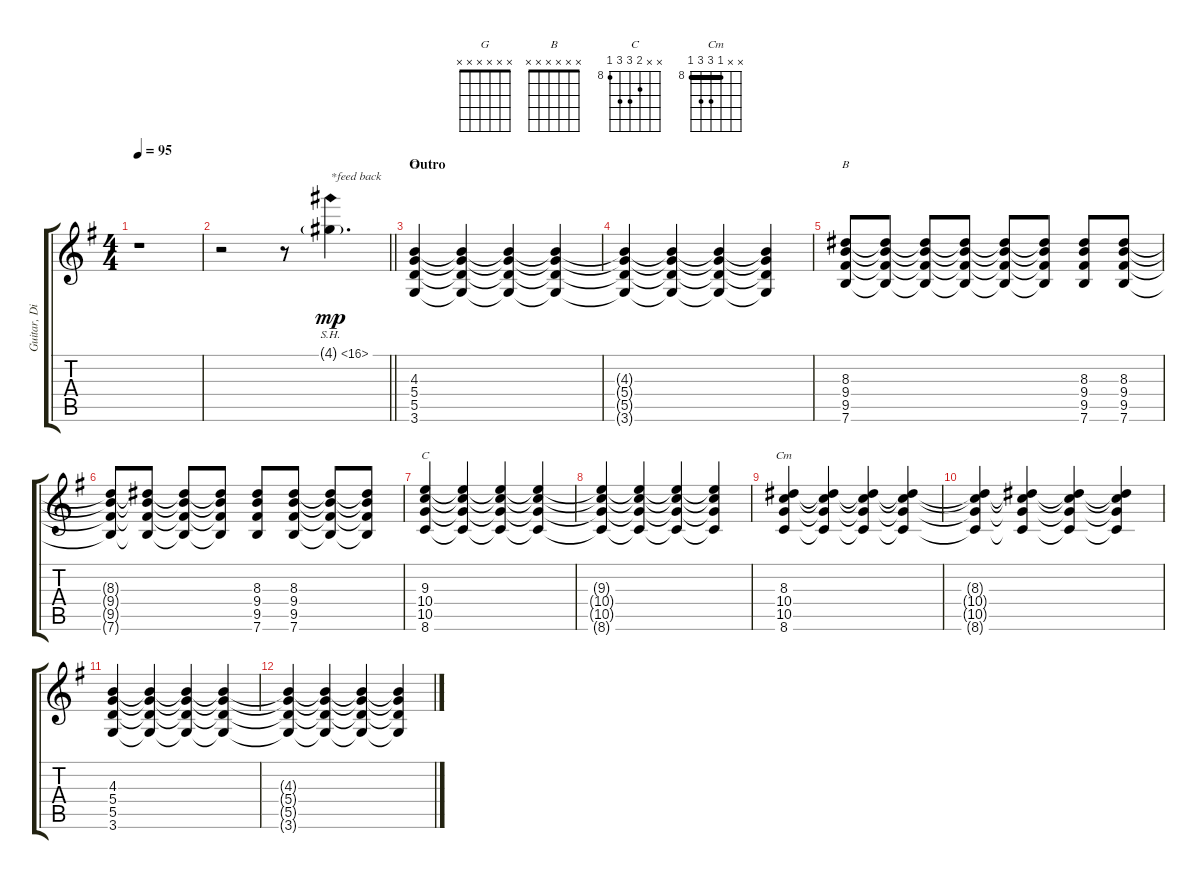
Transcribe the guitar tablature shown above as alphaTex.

\track ("Guitar, Distortion" "Guitar, Di") {instrument distortionguitar}
\staff {score tabs}
\tuning (E4 B3 G3 D3 A2 E2) {hide}
\chord ("G" x x x x x x)
\chord ("B" x x x x x x)
\chord ("C" x x 9 10 10 8) {firstfret 8}
\chord ("Cm" x x 8 10 10 8) {firstfret 8 barre 8}
\ts (4 4)
\tempo 95
\clef g2
\ks g
r.1{dy f} |
\barLineRight lightlight
r.2 r.8 4.1{sh 12 g}.4{d txt "*feed back" dy mp} |
\section ("" "Outro")
(4.3 5.4 5.5 3.6).4{ch "G"} (4.3{t} 5.4{t} 5.5{t} 3.6{t}).4 (4.3{t} 5.4{t} 5.5{t} 3.6{t}).4 (4.3{t} 5.4{t} 5.5{t} 3.6{t}).4 |
(4.3{t} 5.4{t} 5.5{t} 3.6{t}).4 (4.3{t} 5.4{t} 5.5{t} 3.6{t}).4 (4.3{t} 5.4{t} 5.5{t} 3.6{t}).4 (4.3{t} 5.4{t} 5.5{t} 3.6{t}).4 |
(8.3 9.4 9.5 7.6).8{ch "B"} (8.3{t} 9.4{t} 9.5{t} 7.6{t}).8 (8.3{t} 9.4{t} 9.5{t} 7.6{t}).8 (8.3{t} 9.4{t} 9.5{t} 7.6{t}).8 (8.3{t} 9.4{t} 9.5{t} 7.6{t}).8 (8.3{t} 9.4{t} 9.5{t} 7.6{t}).8 (8.3 9.4 9.5 7.6).8 (8.3 9.4 9.5 7.6).8 |
(8.3{t} 9.4{t} 9.5{t} 7.6{t}).8 (8.3{t} 9.4{t} 9.5{t} 7.6{t}).8 (8.3{t} 9.4{t} 9.5{t} 7.6{t}).8 (8.3{t} 9.4{t} 9.5{t} 7.6{t}).8 (8.3 9.4 9.5 7.6).8 (8.3 9.4 9.5 7.6).8 (8.3{t} 9.4{t} 9.5{t} 7.6{t}).8 (8.3{t} 9.4{t} 9.5{t} 7.6{t}).8 |
(9.3 10.4 10.5 8.6).4{ch "C"} (9.3{t} 10.4{t} 10.5{t} 8.6{t}).4 (9.3{t} 10.4{t} 10.5{t} 8.6{t}).4 (9.3{t} 10.4{t} 10.5{t} 8.6{t}).4 |
(9.3{t} 10.4{t} 10.5{t} 8.6{t}).4 (9.3{t} 10.4{t} 10.5{t} 8.6{t}).4 (9.3{t} 10.4{t} 10.5{t} 8.6{t}).4 (9.3{t} 10.4{t} 10.5{t} 8.6{t}).4 |
(8.3 10.4 10.5 8.6).4{ch "Cm"} (8.3{t} 10.4{t} 10.5{t} 8.6{t}).4 (8.3{t} 10.4{t} 10.5{t} 8.6{t}).4 (8.3{t} 10.4{t} 10.5{t} 8.6{t}).4 |
(8.3{t} 10.4{t} 10.5{t} 8.6{t}).4 (8.3{t} 10.4{t} 10.5{t} 8.6{t}).4 (8.3{t} 10.4{t} 10.5{t} 8.6{t}).4 (8.3{t} 10.4{t} 10.5{t} 8.6{t}).4 |
(4.3 5.4 5.5 3.6).4 (4.3{t} 5.4{t} 5.5{t} 3.6{t}).4 (4.3{t} 5.4{t} 5.5{t} 3.6{t}).4 (4.3{t} 5.4{t} 5.5{t} 3.6{t}).4 |
(4.3{t} 5.4{t} 5.5{t} 3.6{t}).4 (4.3{t} 5.4{t} 5.5{t} 3.6{t}).4 (4.3{t} 5.4{t} 5.5{t} 3.6{t}).4 (4.3{t} 5.4{t} 5.5{t} 3.6{t}).4
